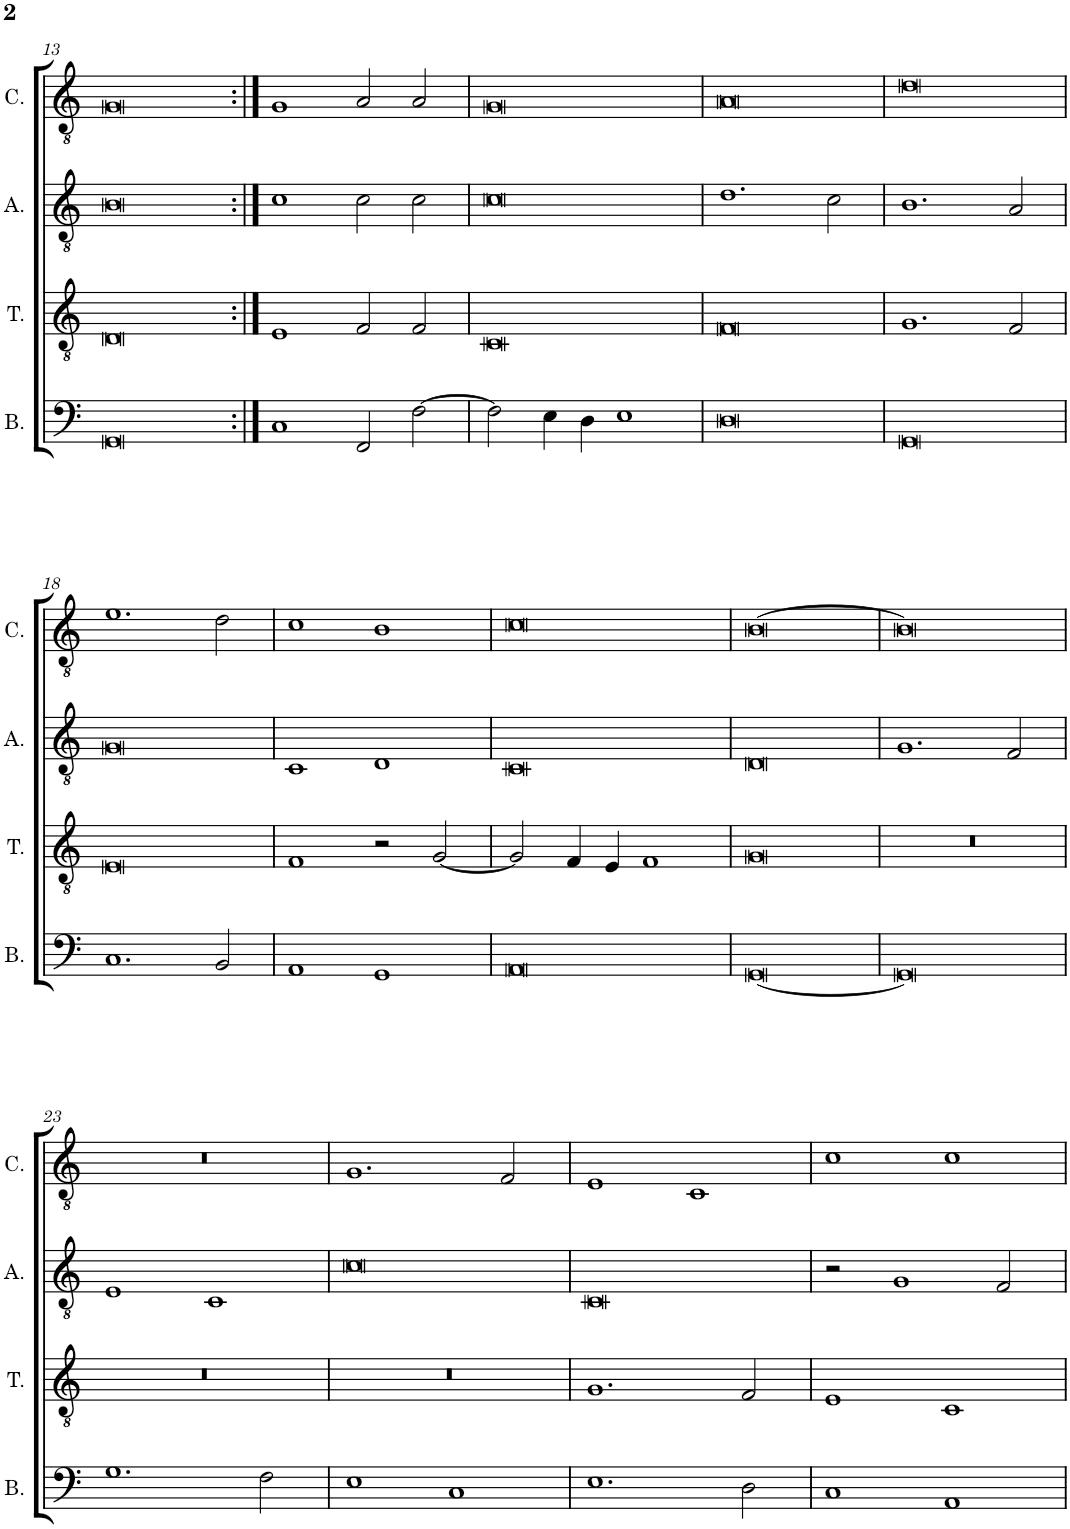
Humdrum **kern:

**kern	**kern	**kern	**kern
*part4	*part3	*part2	*part1
*staff4	*staff3	*staff2	*staff1
*I"Bassus	*I"Tenor	*I"Altus	*I"Cantus
*I'B.	*I'T.	*I'A.	*I'C.
!!LO:PB:g=z
*clefF4	*clefGv2	*clefGv2	*clefGv2
*k[]	*k[]	*k[]	*k[]
*M2/1	*M2/1	*M2/1	*M2/1
=13	=13	=13	=13
0GG	0D	0B	0G
=14:|!	=14:|!	=14:|!	=14:|!
1C	1E	1c	1G
2FF/	2F/	2c\	2A/
[2F\	2F/	2c\	2A/
=15	=15	=15	=15
2F\]	0C	0c	0G
4E\	.	.	.
4D\	.	.	.
1E	.	.	.
=16	=16	=16	=16
0D	0F	1.d	0A
.	.	2c\	.
=17	=17	=17	=17
0GG	1.G	1.B	0d
.	2F/	2A/	.
!!LO:LB:g=z
=18	=18	=18	=18
1.C	0E	0G	1.e
2BB/	.	.	2d\
=19	=19	=19	=19
1AA	1F	1C	1c
1GG	2r	1D	1B
.	[2G/	.	.
=20	=20	=20	=20
0AA	2G/]	0C	0c
.	4F/	.	.
.	4E/	.	.
.	1F	.	.
=21	=21	=21	=21
[0GG	0G	0D	[0B
=22	=22	=22	=22
0GG]	0r	1.G	0B]
.	.	2F/	.
!!LO:LB:g=z
=23	=23	=23	=23
1.G	0r	1E	0r
.	.	1C	.
2F\	.	.	.
=24	=24	=24	=24
1E	0r	0c	1.G
1C	.	.	.
.	.	.	2F/
=25	=25	=25	=25
1.E	1.G	0C	1E
.	.	.	1C
2D\	2F/	.	.
=26	=26	=26	=26
1C	1E	2r	1c
.	.	1G	.
1AA	1C	.	1c
.	.	2F/	.
=	=	=	=
*-	*-	*-	*-
